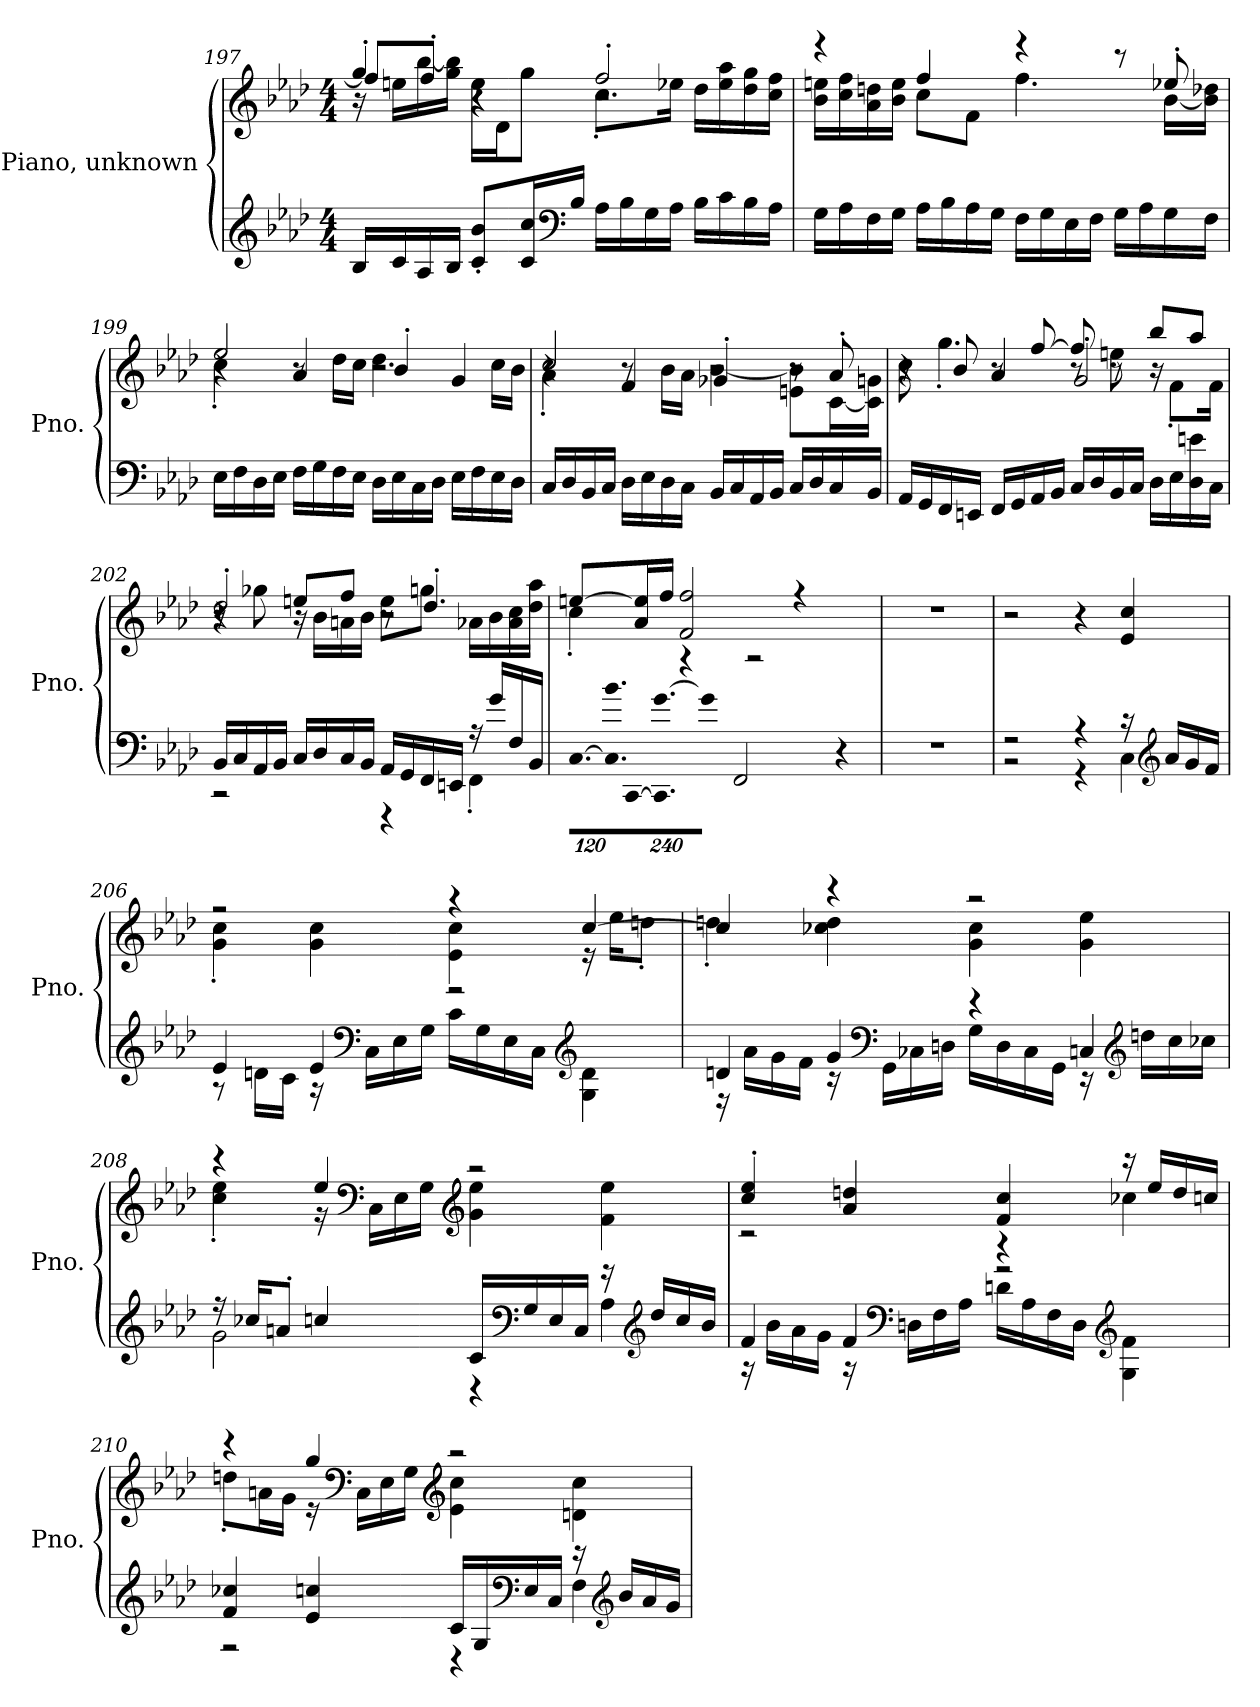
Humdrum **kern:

**kern	**kern
*part1	*part1
*staff2	*staff1
*I"Piano, unknown	*
*I'Pno.	*
*clefG2	*clefG2
*k[b-e-a-d-]	*k[b-e-a-d-]
*M4/4	*M4/4
=197	=197
*	*^
*	*	*^
16B-/LL	4gg'/	16r	8ff/L]
16c/	.	16een\LL	.
16A-/	.	[16bb-\	8ff'/J
16B-/JJ	.	16gg\ 16bb-\]JJ	.
8c/' 8b-/'L	4r	16ee\LL	4r
.	.	16d-\J	.
16c/ 16cc/L	.	8gg\J	.
*clefF4	*	*	*
16B-/JJ	.	.	.
16A-\LL	2r	8.cc'\L	2ff'/
16B-\	.	.	.
16G\	.	.	.
16A-\JJ	.	16ee-X\Jk	.
16B-\LL	.	16dd-\LL	.
16c\	.	16ee-\ 16aa-\	.
16B-\	.	16dd-\ 16gg\	.
16A-\JJ	.	16cc\ 16ff\JJ	.
*	*	*v	*v
!!LO:PB:g=z
=198	=198	=198
16G\LL	4r	16b-\ 16een\LL
16A-\	.	16cc\ 16ff\
16F\	.	16a-\ 16ddn\
16G\JJ	.	16b-\ 16ee\JJ
16A-\LL	4ff/	8cc\L
16B-\	.	.
16A-\	.	8f\J
16G\JJ	.	.
16F\LL	4r	4.ff\
16G\	.	.
16E-\	.	.
16F\JJ	.	.
16G\LL	8r	.
16A-\	.	.
16G\	8ee-X'/	[16b-\LL
16F\JJ	.	16b-\] 16dd-X\JJ
=199	=199	=199
*	*	*^
16E-\LL	2ee-/	4cc'\	4r
16F\	.	.	.
16D-\	.	.	.
16E-\JJ	.	.	.
16F\LL	.	8r	4a-/
16G\	.	.	.
16F\	.	16dd-\LL	.
16E-\JJ	.	16cc\JJ	.
16D-\LL	2r	4.dd-\	4b-'/
16E-\	.	.	.
16C\	.	.	.
16D-\JJ	.	.	.
16E-\LL	.	.	4g/
16F\	.	.	.
16E-\	.	16cc\LL	.
16D-\JJ	.	16b-\JJ	.
!!LO:LB:g=z	!!	!!
=200	=200	=200	=200
16C/LL	2cc/	4a-'\	4r
16D-/	.	.	.
16BB-/	.	.	.
16C/JJ	.	.	.
16D-\LL	.	8r	4f/
16E-\	.	.	.
16D-\	.	16b-\LL	.
16C\JJ	.	16a-\JJ	.
16BB-/LL	2r	[4b-\	4g-X'/
16C/	.	.	.
16AA-/	.	.	.
16BB-/JJ	.	.	.
16C/LL	.	8en\ 8b-\]L	8r
16D-/	.	.	.
16C/	.	[16c\L	8a-'/
16BB-/JJ	.	16c\] 16gn\JJ	.
=201	=201	=201	=201
16AA-/LL	4r	8cc\	8r
16GG/	.	.	.
16FF/	.	4.gg'\	8b-/
16EEn/JJ	.	.	.
16FF/LL	8r	.	4a-/
16GG/	.	.	.
16AA-/	[8ff/	.	.
16BB-/JJ	.	.	.
16C/LL	8ff/]	8r	2g'/
16D-/	.	.	.
16BB-/	8r	8een\	.
16C/JJ	.	.	.
16D-\LL	8bb-/L	16r	.
16E-\	.	8f'\L	.
16D-\ 16en\	8aa-/J	.	.
16C\JJ	.	16f\Jk	.
!!LO:LB:g=z	!!	!!
=202	=202	=202	=202
*^	*	*	*
16BB-/LL	2r	4r	8r	2dd-'/
16C/	.	.	.	.
16AA-/	.	.	8gg-X\	.
16BB-/JJ	.	.	.	.
16C/LL	.	8een/L	16r	.
16D-/	.	.	16b-\LL	.
16C/	.	8ff/J	16an\	.
16BB-/JJ	.	.	16b-\JJ	.
16AA-/LL	4r	2r	8ee\L	8r
16GG/	.	.	.	.
16FF/	.	.	8ggn\J	4.dd-'/
16EEn/JJ	.	.	.	.
16r	4FF'\	.	16a-X\LL	.
16g/LL	.	.	16b-\	.
16F/	.	.	16a-\ 16cc\	.
16BB-/JJ	.	.	16dd-\ 16aa-\JJ	.
*v	*v	*	*	*
*	*v	*v	*v
=203	=203
*Xbrackettup	*
*	*^
!LO:N:vis=32.	!	!
[1920%103C\LLL	[8een/L	4cc'\
!LO:N:vis=32.	!	!
1920%103C\] 1920%103b-\J	.	.
!LO:N:vis=16	!	!
[1920%137CC\	.	.
.	16a-/ 16ee/]L	.
!LO:N:vis=32.	!	!
1920%103CC\] [1920%103g\L	.	.
.	16ff/JJ	.
!LO:N:vis=64	!	!
960%17g\JJJk]	.	.
2FF/	2f/ 2ff/	4r
.	.	2r
4r	4r	.
*	*v	*v
=204	=204
1r	1r
=205	=205
*^	*
2r	2r	2r
4r	4r	4r
16r	4C\	4e-/ 4cc/
*clefG2	*	*
16a-/LL	.	.
16g/	.	.
16f/JJ	.	.
!!LO:LB:g=z
=206	=206	=206
*	*	*^
4e-/	8r	2r	4g\' 4cc\'
.	16dn\LL	.	.
.	16c\JJ	.	.
4e-/	16r	.	4g\ 4cc\
*clefF4	*	*	*
.	16C\LL	.	.
.	16E-\	.	.
.	16G\JJ	.	.
2r	16c\LL	4r	4e-\ 4cc\
.	16G\	.	.
.	16E-\	.	.
.	16C\JJ	.	.
*clefG2	*	*	*
.	4G\ 4d\	[4cc/	16r
.	.	.	16ee-\KL
.	.	.	8ddn'\J
=207	=207	=207	=207
4dn/	16r	4cc/]	4ddn'\
.	16a-\LL	.	.
.	16g\	.	.
.	16f\JJ	.	.
4g/	16r	4r	4cc-X\ 4dd\
*clefF4	*	*	*
.	16GG\LL	.	.
.	16C-X\	.	.
.	16Dn\JJ	.	.
4r	16G\LL	2r	4g\ 4cc-\
.	16D\	.	.
.	16C-\	.	.
.	16GG\JJ	.	.
4Cn/	16r	.	4g\ 4ee-\
*clefG2	*	*	*
.	16ddn\LL	.	.
.	16cc\	.	.
.	16cc-X\JJ	.	.
!!LO:LB:g=z	!!
=208	=208	=208	=208
16r	2g\	4r	4cc\' 4ee-\'
16cc-X/KL	.	.	.
8an'/J	.	.	.
4ccn/	.	4ee-/	16r
*	*	*clefF4	*
.	.	.	16C\LL
.	.	.	16E-\
.	.	.	16G\JJ
*	*	*clefG2	*
16c/LL	4r	2r	4g\ 4ee-\
*clefF4	*	*	*
16G/	.	.	.
16E-/	.	.	.
16C/JJ	.	.	.
16r	4A-\	.	4f\ 4ee-\
*clefG2	*	*	*
16dd-/LL	.	.	.
16cc/	.	.	.
16b-/JJ	.	.	.
!!LO:LB:g=z	!!
=209	=209	=209	=209
4f/	16r	4cc/' 4ee-/'	2r
.	16b-\LL	.	.
.	16a-\	.	.
.	16g\JJ	.	.
4f/	16r	4a-/ 4ddn/	.
*clefF4	*	*	*
.	16Dn\LL	.	.
.	16F\	.	.
.	16A-\JJ	.	.
2r	16dn\LL	4f/ 4cc/	4r
.	16A-\	.	.
.	16F\	.	.
.	16D\JJ	.	.
*clefG2	*	*	*
.	4G\ 4f\	16r	4cc-X\
.	.	16ee-/LL	.
.	.	16dd/	.
.	.	16ccn/JJ	.
=210	=210	=210	=210
4f/ 4cc-X/	2r	4r	8ddn'\L
.	.	.	16an\L
.	.	.	16g\JJ
4e-/ 4ccn/	.	4gg/	16r
*	*	*clefF4	*
.	.	.	16C\LL
.	.	.	16E-\
.	.	.	16G\JJ
*	*	*clefG2	*
16c/LL	4r	2r	4e-\ 4cc\
16G/	.	.	.
*clefF4	*	*	*
16E-/	.	.	.
16C/JJ	.	.	.
16r	4F\	.	4dn\ 4cc\
*clefG2	*	*	*
16b-/LL	.	.	.
16a-/	.	.	.
16g/JJ	.	.	.
*v	*v	*	*
*	*v	*v
=	=
*-	*-
